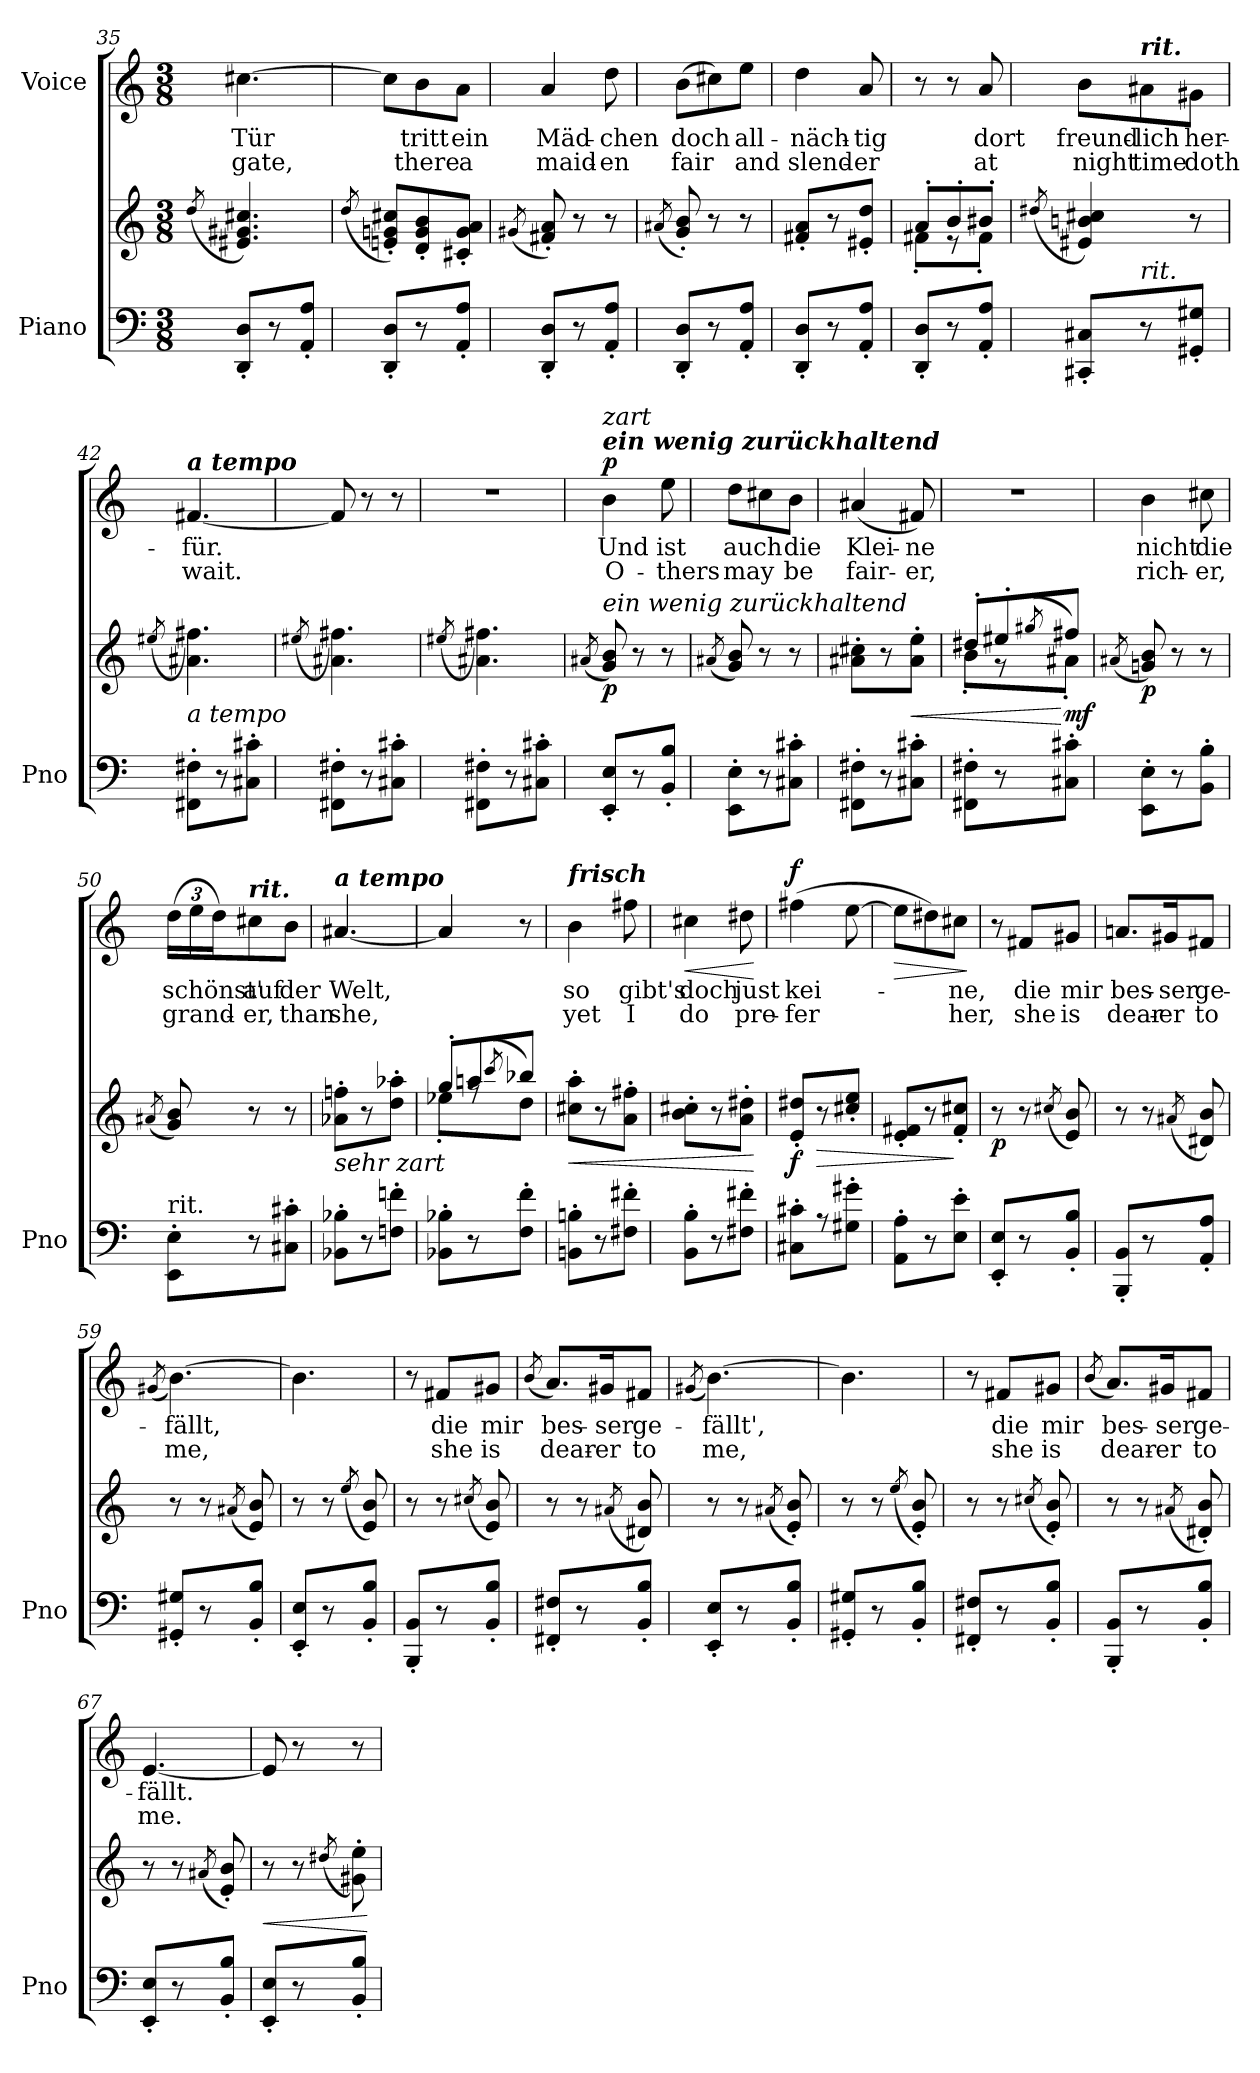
**kern	**kern	**dynam	**kern	**text	**text	**dynam
*part2	*part2	*part2	*part1	*part1	*part1	*part1
*staff3	*staff2	*staff2/3	*staff1	*staff1	*staff1	*staff1
*I"Piano	*	*	*I"Voice	*	*	*
*I'Pno	*	*	*	*	*	*
*clefF4	*clefG2	*	*clefG2	*	*	*
*k[]	*k[]	*	*k[]	*	*	*
*M3/8	*M3/8	*	*M3/8	*	*	*
=35	=35	=35	=35	=35	=35	=35
.	(>8qdd/	.	.	.	.	.
!	!	!	!	!LO:LY:b	!LO:LY:b	!
8DD/' 8D/'L	4.e#X/ 4.g#X/ 4.cc#X/)	.	[4.cc#X\	Tür	gate,	.
8r	.	.	.	.	.	.
8AA/' 8A/'J	.	.	.	.	.	.
=36	=36	=36	=36	=36	=36	=36
.	(>8qdd/	.	.	.	.	.
8DD/' 8D/'L	8en/' 8gn/' 8cc#X/'L)	.	8cc#\L]	.	.	.
!	!	!	!	!LO:LY:b	!LO:LY:b	!
8r	8d/' 8g/' 8b/'	.	8b\	tritt	there	.
!	!	!	!	!LO:LY:b	!LO:LY:b	!
8AA/' 8A/'J	8c#X/' 8g/' 8a/'J	.	8a\J	ein	a	.
=37	=37	=37	=37	=37	=37	=37
.	(>8qg#X/	.	.	.	.	.
!	!	!	!	!LO:LY:b	!LO:LY:b	!
8DD/' 8D/'L	8f#X/' 8a/')	.	4a/	Mäd-	maid-	.
8r	8r	.	.	.	.	.
!	!	!	!	!LO:LY:b	!LO:LY:b	!
8AA/' 8A/'J	8r	.	8dd\	-chen	-en	.
=38	=38	=38	=38	=38	=38	=38
.	(>8qa#X/	.	.	.	.	.
!	!	!	!	!LO:LY:b	!LO:LY:b	!
8DD/' 8D/'L	8g/' 8b/')	.	(>8b\L	doch	fair	.
8r	8r	.	8cc#X\)	.	.	.
!	!	!	!	!LO:LY:b	!LO:LY:b	!
8AA/' 8A/'J	8r	.	8ee\J	all-	and	.
!!LO:LB:g=z
=39	=39	=39	=39	=39	=39	=39
!	!	!	!	!LO:LY:b	!LO:LY:b	!
8DD/' 8D/'L	8f#X/' 8a/'L	.	4dd\	-näch-	slend-	.
8r	8r	.	.	.	.	.
!	!	!	!	!LO:LY:b	!LO:LY:b	!
8AA/' 8A/'J	8e#X/' 8dd/'J	.	8a/	-tig	-er	.
=40	=40	=40	=40	=40	=40	=40
*	*^	*	*	*	*	*
8DD/' 8D/'L	8a'/L	8f#X'\L	.	8r	.	.	.
8r	8b'/	8r	.	8r	.	.	.
!	!	!	!	!	!LO:LY:b	!LO:LY:b	!
8AA/' 8A/'J	8b#X'/J	8f#'\J	.	8a/	dort	at	.
*	*v	*v	*	*	*	*	*
=41	=41	=41	=41	=41	=41	=41
*	*	*	*MM120	*	*	*
.	(>8qdd#X/	.	.	.	.	.
!	!	!	!	!LO:LY:b	!LO:LY:b	!
8CC#X/' 8C#X/'L	4e#X/ 4bn/ 4cc#X/)	.	8b\L	freund-	night	.
!	!	!	!LO:TX:a:Bi:t=rit.	!	!	!
!LO:TX:a:i:t=rit.	!	!	!	!	!	!
!	!	!	!	!LO:LY:b	!LO:LY:b	!
8r	.	.	8a#X\	-lich	time	.
*	*	*	*MM99	*	*	*
!	!	!	!	!LO:LY:b	!LO:LY:b	!
8GG#X/' 8G#X/'J	8r	.	8g#X\J	her-	doth	.
=42	=42	=42	=42	=42	=42	=42
.	(>8qee#X/	.	.	.	.	.
!	!	!	!LO:TX:a:Bi:t=a tempo	!	!	!
!LO:TX:a:i:t=a tempo	!	!	!	!	!	!
!	!	!	!	!LO:LY:b	!LO:LY:b	!
8FF#X\' 8F#X\'L	4.a#X\ 4.ff#X\)	.	[4.f#X/	-für.	wait.	.
8r	.	.	.	.	.	.
8C#X\' 8c#X\'J	.	.	.	.	.	.
=43	=43	=43	=43	=43	=43	=43
.	(>8qee#X/	.	.	.	.	.
8FF#X\' 8F#X\'L	4.a#X\ 4.ff#X\)	.	8f#/]	.	.	.
8r	.	.	8r	.	.	.
8C#X\' 8c#X\'J	.	.	8r	.	.	.
=44	=44	=44	=44	=44	=44	=44
.	(>8qee#X/	.	.	.	.	.
8FF#X\' 8F#X\'L	4.a#X\ 4.ff#X\)	.	4.r	.	.	.
8r	.	.	.	.	.	.
8C#X\' 8c#X\'J	.	.	.	.	.	.
!!LO:PB:g=z
=45	=45	=45	=45	=45	=45	=45
.	(>8qa#X/	.	.	.	.	.
!	!	!	!LO:TX:a:Bi:t=ein wenig zurückhaltend	!	!	!
!	!	!	!LO:TX:a:i:t=zart	!	!	!
!	!LO:TX:a:i:t=ein wenig zurückhaltend	!	!	!	!	!
!	!	!LO:DY:b	!	!LO:LY:b	!LO:LY:b	!LO:DY:a
8EE/' 8E/'L	8g/ 8b/)	p	4b\	Und	O-	p
8r	8r	.	.	.	.	.
!	!	!	!	!LO:LY:b	!LO:LY:b	!
8BB/' 8B/'J	8r	.	8ee\	ist	-thers	.
=46	=46	=46	=46	=46	=46	=46
.	(>8qa#X/	.	.	.	.	.
!	!	!	!	!LO:LY:b	!LO:LY:b	!
8EE\' 8E\'L	8g/ 8b/)	.	8dd\L	auch	may	.
8r	8r	.	8cc#X\	.	.	.
!	!	!	!	!LO:LY:b	!LO:LY:b	!
8C#X\' 8c#X\'J	8r	.	8b\J	die	be	.
=47	=47	=47	=47	=47	=47	=47
!	!	!	!	!LO:LY:b	!LO:LY:b	!
8FF#X\' 8F#X\'L	8a#X\' 8cc#X\'L	.	(<4a#X/	Klei-	fair-	.
8r	8r	.	.	.	.	.
!	!	!LO:HP:b	!	!LO:LY:b	!LO:LY:b	!
8C#X\' 8c#X\'J	8a#\' 8ee\'J	<	8f#X/)	-ne	-er,	.
=48	=48	=48	=48	=48	=48	=48
*	*^	*	*	*	*	*
8FF#X\' 8F#X\'L	8dd#X'/L	8b'\L	.	4.r	.	.	.
8r	8ee#X'/	8r	.	.	.	.	.
.	(>8qgg#X/	.	.	.	.	.	.
!	!	!	!LO:DY:n=1:b	!	!	!	!
8C#X\' 8c#X\'J	8ff#X/J)	8a#X'\J	[ mf	.	.	.	.
*	*v	*v	*	*	*	*	*
=49	=49	=49	=49	=49	=49	=49
.	(>8qa#X/	.	.	.	.	.
!	!	!LO:DY:b	!	!LO:LY:b	!LO:LY:b	!
8EE\' 8E\'L	8gn/ 8b/)	p	4b\	nicht	rich-	.
8r	8r	.	.	.	.	.
*	*	*	*MM129	*	*	*
!	!	!	!	!LO:LY:b	!LO:LY:b	!
8BB\' 8B\'J	8r	.	8cc#X\	die	-er,	.
=50	=50	=50	=50	=50	=50	=50
*	*	*	*MM123	*	*	*
.	(>8qa#X/	.	.	.	.	.
*	*	*	*Xbrackettup	*	*	*
!LO:TX:a:t=rit.	!	!	!	!	!	!
!	!	!	!	!LO:LY:b	!LO:LY:b	!
8EE\' 8E\'L	8g/ 8b/)	.	(>24dd\LL	schönst'	grand-	.
.	.	.	24ee\	.	.	.
.	.	.	24dd\J)	.	.	.
!	!	!	!LO:TX:a:Bi:t=rit.	!	!	!
!	!	!	!	!LO:LY:b	!LO:LY:b	!
8r	8r	.	8cc#X\	auf	-er,	.
*	*	*	*MM99	*	*	*
!	!	!	!	!LO:LY:b	!LO:LY:b	!
8C#X\' 8c#X\'J	8r	.	8b\J	der	than	.
!!LO:PB:g=z
=51	=51	=51	=51	=51	=51	=51
!	!	!	!LO:TX:a:Bi:t=a tempo	!	!	!
!LO:TX:a:i:t=sehr zart	!	!	!	!	!	!
!	!	!	!	!LO:LY:b	!LO:LY:b	!
8BB-X\' 8B-X\'L	8a-X\' 8ffn\'L	.	[4.a#X/	Welt,	she,	.
8r	8r	.	.	.	.	.
8Fn\' 8fn\'J	8dd\' 8aa-X\'J	.	.	.	.	.
=52	=52	=52	=52	=52	=52	=52
*	*	*	*MM90	*	*	*
*	*^	*	*	*	*	*
8BB-X\' 8B-X\'L	8gg'/L	8ee-X'\L	.	4a#/]	.	.	.
8r	8aan/	8rff	.	.	.	.	.
.	(<8qccc/	.	.	.	.	.	.
8F\' 8f\'J	8bb-X/J)	8dd\J	.	8r	.	.	.
=53	=53	=53	=53	=53	=53	=53	=53
!	!	!	!	!LO:TX:a:Bi:t=frisch	!	!	!
!	!LO:TX:a:i:t=frisch	!	!	!	!	!	!
!	!	!	!LO:HP:b	!	!LO:LY:b	!LO:LY:b	!
*	*v	*v	*	*	*	*	*
8BBn\' 8Bn\'L	8cc#X\' 8aa\'L	<	4b\	so	yet	.
8r	8r	.	.	.	.	.
!	!	!	!	!LO:LY:b	!LO:LY:b	!
8F#X\' 8f#X\'J	8a\' 8ff#X\'J	.	8ff#X\	gibt's	I	.
=54	=54	=54	=54	=54	=54	=54
!	!	!	!	!LO:LY:b	!LO:LY:b	!LO:HP:b
8BB\' 8B\'L	8b\' 8cc#X\'L	.	4cc#X\	doch	do	<
8r	8r	.	.	.	.	.
!	!	!	!	!LO:LY:b	!LO:LY:b	!
8F#X\' 8f#X\'J	8a\' 8dd#X\'J	.	8dd#X\	just	pre-	.
.	.	[	.	.	.	[
=55	=55	=55	=55	=55	=55	=55
!	!	!LO:DY:b	!	!LO:LY:b	!LO:LY:b	!LO:DY:a
8C#X\' 8c#X\'L	8e/' 8dd#X/'L	f	(>4ff#X\	kei-	-fer	f
!	!	!LO:HP:b	!	!	!	!
8r	8r	>	.	.	.	.
8G#X\' 8g#X\'J	8cc#X/' 8ee/'J	.	[8ee\	.	.	.
=56	=56	=56	=56	=56	=56	=56
!	!	!	!	!	!	!LO:HP:b
8AA\' 8A\'L	8e/' 8f#X/'L	.	8ee\L]	.	.	>
8r	8r	.	8dd#X\)	.	.	.
!	!	!	!	!LO:LY:b	!LO:LY:b	!
8E\' 8e\'J	8f#/' 8cc#X/'J	]	8cc#X\J	-ne,	her,	.
.	.	.	.	.	.	]
!!LO:LB:g=z
=57	=57	=57	=57	=57	=57	=57
!	!	!LO:DY:b	!	!	!	!
8EE/' 8E/'L	8r	p	8r	.	.	.
!	!	!	!	!LO:LY:b	!LO:LY:b	!
8r	8r	.	8f#X/L	die	she	.
.	(<8qcc#X/	.	.	.	.	.
!	!	!	!	!LO:LY:b	!LO:LY:b	!
8BB/' 8B/'J	8e/ 8b/)	.	8g#X/J	mir	is	.
=58	=58	=58	=58	=58	=58	=58
!	!	!	!	!LO:LY:b	!LO:LY:b	!
8BBB/' 8BB/'L	8r	.	8.an/L	bes-	dear-	.
8r	8r	.	.	.	.	.
!	!	!	!	!LO:LY:b	!LO:LY:b	!
.	.	.	16g#X/K	-ser	-er	.
.	(>8qa#X/	.	.	.	.	.
!	!	!	!	!LO:LY:b	!LO:LY:b	!
8AA/' 8A/'J	8d#X/ 8b/)	.	8f#X/J	ge-	to	.
=59	=59	=59	=59	=59	=59	=59
.	.	.	(<8qg#X/	.	.	.
!	!	!	!	!LO:LY:b	!LO:LY:b	!
8GG#X/' 8G#X/'L	8r	.	[4.b\)	-fällt,	me,	.
8r	8r	.	.	.	.	.
.	(<8qa#X/	.	.	.	.	.
8BB/' 8B/'J	8e/ 8b/)	.	.	.	.	.
=60	=60	=60	=60	=60	=60	=60
8EE/' 8E/'L	8r	.	4.b\]	.	.	.
8r	8r	.	.	.	.	.
.	(<8qee/	.	.	.	.	.
8BB/' 8B/'J	8e/ 8b/)	.	.	.	.	.
=61	=61	=61	=61	=61	=61	=61
8BBB/' 8BB/'L	8r	.	8r	.	.	.
!	!	!	!	!LO:LY:b	!LO:LY:b	!
8r	8r	.	8f#X/L	die	she	.
.	(<8qcc#X/	.	.	.	.	.
!	!	!	!	!LO:LY:b	!LO:LY:b	!
8BB/' 8B/'J	8e/ 8b/)	.	8g#X/J	mir	is	.
=62	=62	=62	=62	=62	=62	=62
.	.	.	(<8qb/	.	.	.
!	!	!	!	!LO:LY:b	!LO:LY:b	!
8FF#X/' 8F#X/'L	8r	.	8.a/L)	bes-	dear-	.
8r	8r	.	.	.	.	.
!	!	!	!	!LO:LY:b	!LO:LY:b	!
.	.	.	16g#X/K	-ser	-er	.
.	(>8qa#X/	.	.	.	.	.
!	!	!	!	!LO:LY:b	!LO:LY:b	!
8BB/' 8B/'J	8d#X/ 8b/)	.	8f#X/J	ge-	to	.
!!LO:LB:g=z
=63	=63	=63	=63	=63	=63	=63
.	.	.	(>8qg#X/	.	.	.
!	!	!	!	!LO:LY:b	!LO:LY:b	!
8EE/' 8E/'L	8r	.	[4.b\)	-fällt',	me,	.
8r	8r	.	.	.	.	.
.	(<8qa#X/	.	.	.	.	.
8BB/' 8B/'J	8e/' 8b/')	.	.	.	.	.
=64	=64	=64	=64	=64	=64	=64
8GG#X/' 8G#X/'L	8r	.	4.b\]	.	.	.
8r	8r	.	.	.	.	.
.	(<8qee/	.	.	.	.	.
8BB/' 8B/'J	8e/' 8b/')	.	.	.	.	.
=65	=65	=65	=65	=65	=65	=65
8FF#X/' 8F#X/'L	8r	.	8r	.	.	.
!	!	!	!	!LO:LY:b	!LO:LY:b	!
8r	8r	.	8f#X/L	die	she	.
.	(<8qcc#X/	.	.	.	.	.
!	!	!	!	!LO:LY:b	!LO:LY:b	!
8BB/' 8B/'J	8e/' 8b/')	.	8g#X/J	mir	is	.
=66	=66	=66	=66	=66	=66	=66
.	.	.	(<8qb/	.	.	.
!	!	!	!	!LO:LY:b	!LO:LY:b	!
8BBB/' 8BB/'L	8r	.	8.a/L)	bes-	dear-	.
8r	8r	.	.	.	.	.
!	!	!	!	!LO:LY:b	!LO:LY:b	!
.	.	.	16g#X/K	-ser	-er	.
.	(>8qa#X/	.	.	.	.	.
!	!	!	!	!LO:LY:b	!LO:LY:b	!
8BB/' 8B/'J	8d#X/' 8b/')	.	8f#X/J	ge-	to	.
=67	=67	=67	=67	=67	=67	=67
!	!	!	!	!LO:LY:b	!LO:LY:b	!
8EE/' 8E/'L	8r	.	[4.e/	-fällt.	me.	.
8r	8r	.	.	.	.	.
.	(<8qa#X/	.	.	.	.	.
8BB/' 8B/'J	8e/' 8b/')	.	.	.	.	.
=68	=68	=68	=68	=68	=68	=68
!	!	!LO:HP:b	!	!	!	!
8EE/' 8E/'L	8r	<	8e/]	.	.	.
8r	8r	.	8r	.	.	.
.	(>8qdd#X/	.	.	.	.	.
8BB/' 8B/'J	8g#X\' 8ee\')	.	8r	.	.	.
.	.	[	.	.	.	.
=	=	=	=	=	=	=
*-	*-	*-	*-	*-	*-	*-
